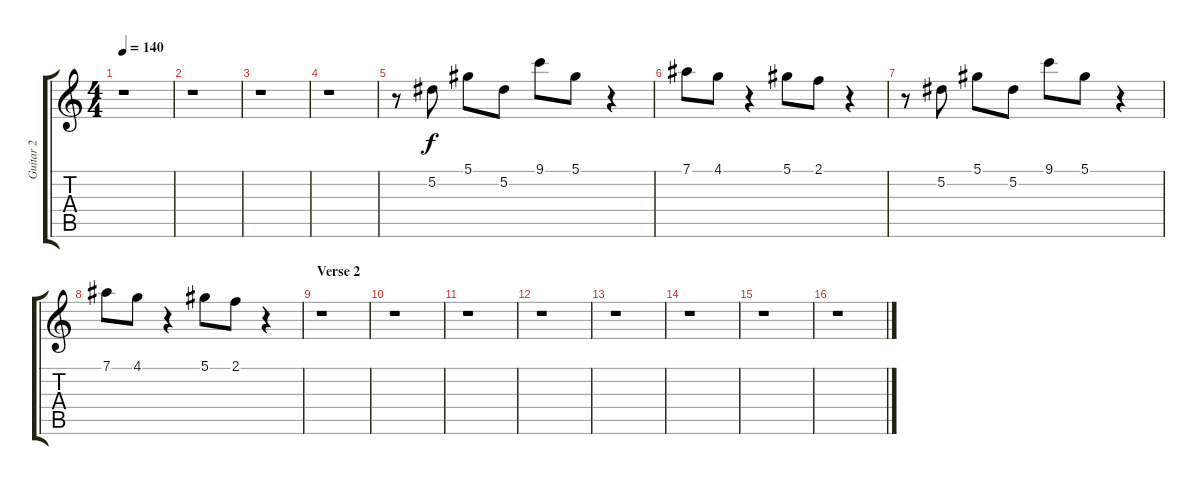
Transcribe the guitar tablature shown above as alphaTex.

\track ("Guitar 2" "Guitar 2") {instrument acousticguitarsteel}
\staff {score tabs}
\tuning (Eb4 Bb3 Gb3 Db3 Ab2 Eb2) {hide}
\ts (4 4)
\tempo 140
\clef g2
\ks c
r.1{dy f} |
r.1 |
r.1 |
r.1 |
r.8 5.2.8 5.1.8 5.2.8 9.1.8 5.1.8 r.4 |
7.1.8 4.1.8 r.4 5.1.8 2.1.8 r.4 |
r.8 5.2.8 5.1.8 5.2.8 9.1.8 5.1.8 r.4 |
7.1.8 4.1.8 r.4 5.1.8 2.1.8 r.4 |
\section ("" "Verse 2")
r.1 |
r.1 |
r.1 |
r.1 |
r.1 |
r.1 |
r.1 |
r.1
